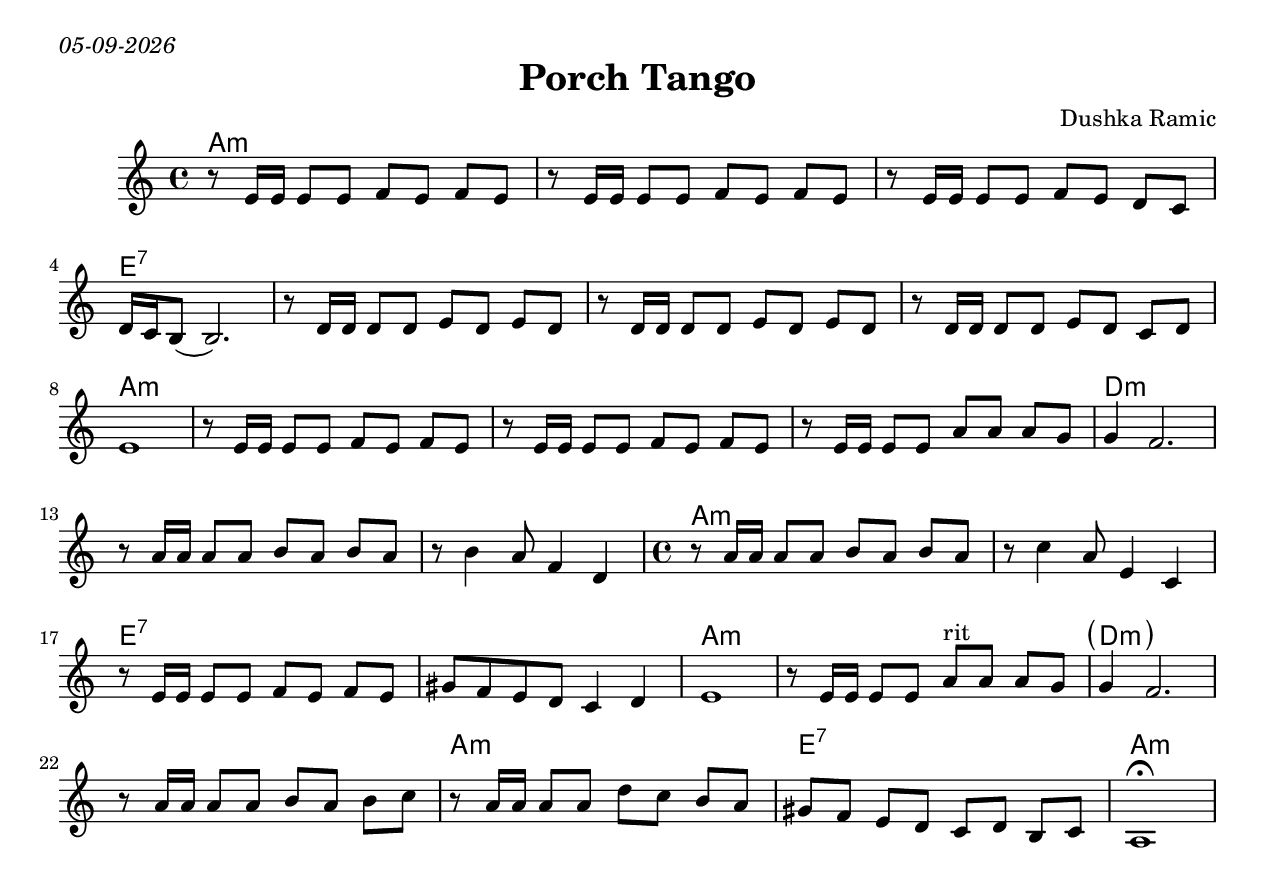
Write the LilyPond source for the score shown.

\version "2.18.0"
\include "english.ly"
\paper{
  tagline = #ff
  print-all-headers = ##t
  #(set-paper-size "letter")
}
date = #(strftime "%d-%m-%Y" (localtime (current-time)))

\markup{ \italic{ \date }  }

%\markup{ Got something to say? }

global = {
  \clef treble
  \key a \minor
  \time 4/4
  \set Score.markFormatter = #format-mark-box-alphabet
}

%#################################### Melody ########################
%melody =  \transpose c d \relative c' {  %transpose for clarinet
first =  { r8 e16 e e8 e f e f [e]| }
second = { r8 d16 d d8 d e d e [d]  }
third =  { r8 a16 a a8 a b a b [a]  }

melody = \relative c' {
  \global
  %\partial 16*3 a16 d f   %lead in notes
  \first
  \first
  r8 e16 e e8 e f e d [c]|
  d16 c b8 (b2.)|
  \second
  \second
  r8 d16 d d8 d e d c [d]|
  e1
  \first
  \first
  r8 e16 e e8 e a a a [g]
  g4 f2.|

  \third
  %\time 3/4
  r8 b4 a8 f4 d|
  \time 4/4
  \transpose c c'\third
  %\time 3/4
  r8 c'4 a8 e4 c|
  %\time 4/4
  \first
  gs8 f e d c4 d
  e1
  r8 e16 e e8 e a^rit a  a [g]|
  g4 f2.|
  %\time 3/4
  r8 a16 a  a8 a b a b [c]
  r8 a16 a a8 a d c b [a]|
  %\time 4/4
  gs8 [f] e [d] c [d] b [c]
  a1 \fermata

}
%################################# Lyrics #####################
%\addlyrics{ \set stanza = #"1. " }
%################################# Chords #######################
harmonies = \chordmode {
  a1*3:m
  e1*4:7
  a1*4:m
  d4*12:m
  a4*8:m
  e1*2:7
  a1*2:m
  \parenthesize d4*8:m
  a4*4:m
  e1:7
  a1:m
}

\score {
  % transpose score below
  %\transpose c d
  <<
    \new ChordNames {
      \set chordChanges = ##f
      \harmonies
    }
    \new Staff  \melody
    %\new Staff \transpose c c'\melody

  >>
  \header{
    title= "Porch Tango"
    subtitle=""
    composer= "Dushka Ramic"
    instrument =""
    arranger= ""
  }
  \layout{indent = 1.0\cm}
  \midi {
    \tempo 4 = 120

    % \midi { }
  }
}
